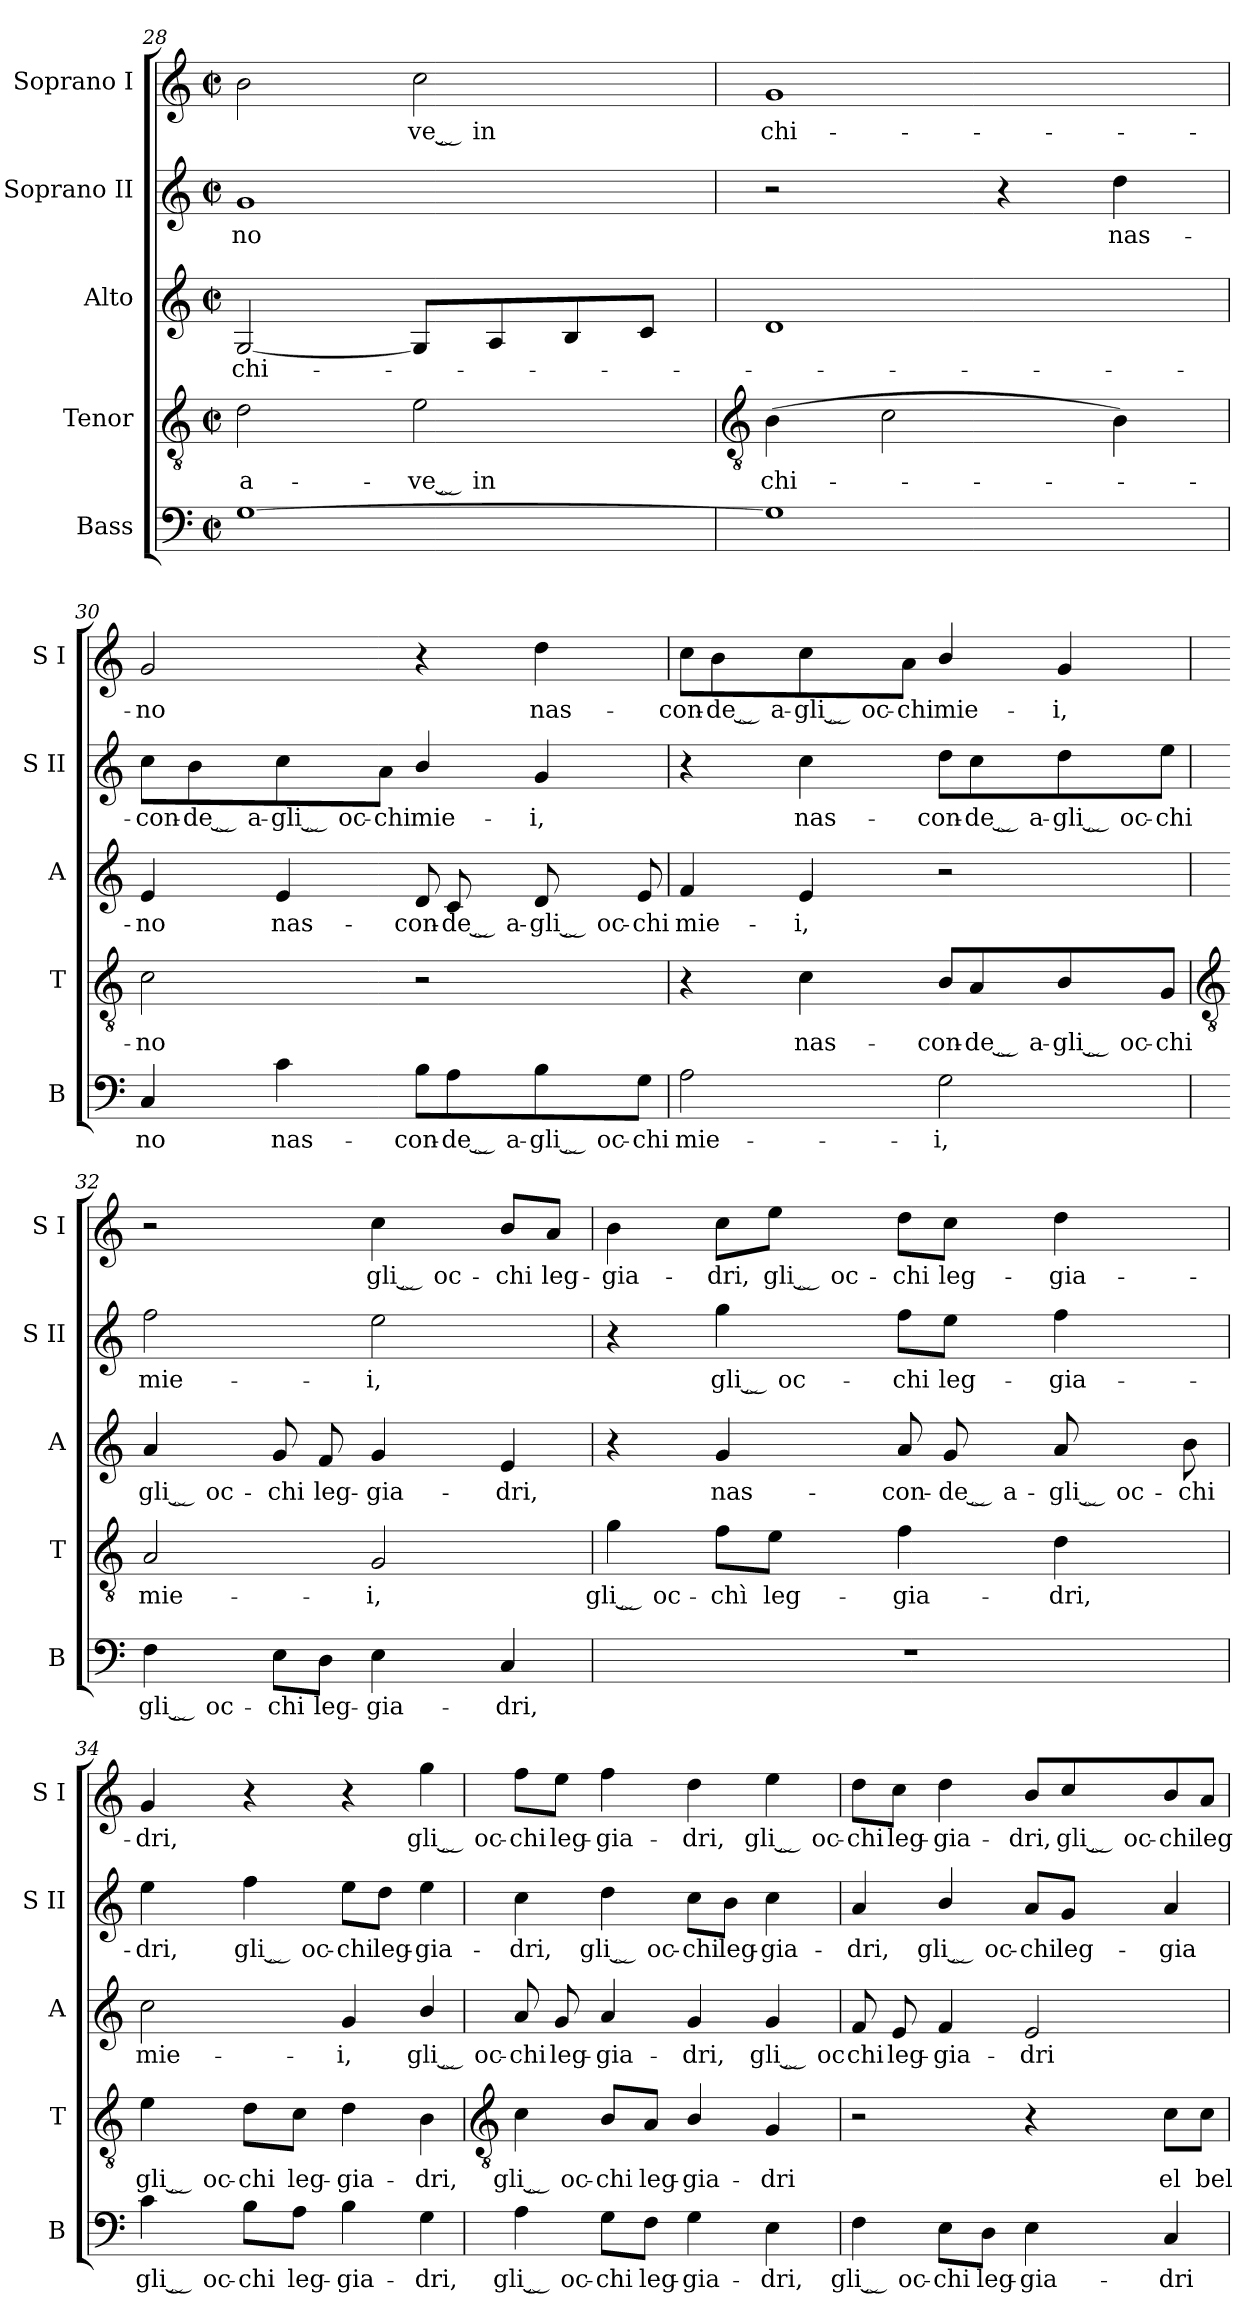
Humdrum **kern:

**kern	**text	**kern	**text	**kern	**text	**kern	**text	**kern	**text
*part5	*part5	*part4	*part4	*part3	*part3	*part2	*part2	*part1	*part1
*staff5	*staff5	*staff4	*staff4	*staff3	*staff3	*staff2	*staff2	*staff1	*staff1
*I"Bass	*	*I"Tenor	*	*I"Alto	*	*I"Soprano II	*	*I"Soprano I	*
*I'B	*	*I'T	*	*I'A	*	*I'S II	*	*I'S I	*
*clefF4	*	*clefGv2	*	*clefG2	*	*clefG2	*	*clefG2	*
*k[]	*	*k[]	*	*k[]	*	*k[]	*	*k[]	*
*C:	*	*C:	*	*C:	*	*C:	*	*C:	*
*M2/2	*	*M2/2	*	*M2/2	*	*M2/2	*	*M2/2	*
*met(c|)	*	*met(c|)	*	*met(c|)	*	*met(c|)	*	*met(c|)	*
=28	=28	=28	=28	=28	=28	=28	=28	=28	=28
!	!	!	!LO:LY:b	!	!LO:LY:b	!	!LO:LY:b	!	!
[1G	.	2d	-a-	[2G	-chi-	1g	-no	2b	.
!	!	!	!LO:LY:b	!	!	!	!	!	!LO:LY:b
.	.	2e	-ve ̮ in	8GL]	.	.	.	2cc	ve ̮ in
.	.	.	.	8A	.	.	.	.	.
.	.	.	.	8B	.	.	.	.	.
.	.	.	.	8cJ	.	.	.	.	.
!!LO:LB:g=z
=29	=29	=29	=29	=29	=29	=29	=29	=29	=29
*	*	*clefGv2	*	*	*	*	*	*	*
!	!	!	!LO:LY:b	!	!	!	!	!	!LO:LY:b
1G]	.	(>4B	chi-	1d	.	2r	.	1g	chi-
.	.	2c	.	.	.	.	.	.	.
.	.	.	.	.	.	4r	.	.	.
!	!	!	!	!	!	!	!LO:LY:b	!	!
.	.	4B)	.	.	.	4dd	nas-	.	.
=30	=30	=30	=30	=30	=30	=30	=30	=30	=30
!	!LO:LY:b	!	!LO:LY:b	!	!LO:LY:b	!	!LO:LY:b	!	!LO:LY:b
4C	no	2c	no	4e	no	8cc\L	-con-	2g	-no
!	!	!	!	!	!	!	!LO:LY:b	!	!
.	.	.	.	.	.	8b\	-de ̮ a-	.	.
!	!LO:LY:b	!	!	!	!LO:LY:b	!	!LO:LY:b	!	!
4c	nas-	.	.	4e	nas-	8cc\	-gli ̮ oc-	.	.
!	!	!	!	!	!	!	!LO:LY:b	!	!
.	.	.	.	.	.	8a\J	-chi	.	.
!	!LO:LY:b	!	!	!	!LO:LY:b	!	!LO:LY:b	!	!
8B\L	-con-	2r	.	8d	-con-	4b/	mie-	4r	.
!	!LO:LY:b	!	!	!	!LO:LY:b	!	!	!	!
8A\	-de ̮ a-	.	.	8c	-de ̮ a-	.	.	.	.
!	!LO:LY:b	!	!	!	!LO:LY:b	!	!LO:LY:b	!	!LO:LY:b
8B\	-gli ̮ oc-	.	.	8d	-gli ̮ oc-	4g	-i,	4dd	nas-
!	!LO:LY:b	!	!	!	!LO:LY:b	!	!	!	!
8G\J	-chi	.	.	8e	-chi	.	.	.	.
=31	=31	=31	=31	=31	=31	=31	=31	=31	=31
!	!LO:LY:b	!	!	!	!LO:LY:b	!	!	!	!LO:LY:b
2A	mie-	4r	.	4f	mie-	4r	.	8cc\L	-con-
!	!	!	!	!	!	!	!	!	!LO:LY:b
.	.	.	.	.	.	.	.	8b\	-de ̮ a-
!	!	!	!LO:LY:b	!	!LO:LY:b	!	!LO:LY:b	!	!LO:LY:b
.	.	4c	nas-	4e	-i,	4cc	nas-	8cc\	-gli ̮ oc-
!	!	!	!	!	!	!	!	!	!LO:LY:b
.	.	.	.	.	.	.	.	8a\J	-chi
!	!LO:LY:b	!	!LO:LY:b	!	!	!	!LO:LY:b	!	!LO:LY:b
2G	-i,	8B/L	-con-	2r	.	8dd\L	-con-	4b/	mie-
!	!	!	!LO:LY:b	!	!	!	!LO:LY:b	!	!
.	.	8A/	-de ̮ a-	.	.	8cc\	-de ̮ a-	.	.
!	!	!	!LO:LY:b	!	!	!	!LO:LY:b	!	!LO:LY:b
.	.	8B/	-gli ̮ oc-	.	.	8dd\	-gli ̮ oc-	4g	-i,
!	!	!	!LO:LY:b	!	!	!	!LO:LY:b	!	!
.	.	8G/J	-chi	.	.	8ee\J	-chi	.	.
!!LO:LB:g=z
=32	=32	=32	=32	=32	=32	=32	=32	=32	=32
*	*	*clefGv2	*	*	*	*	*	*	*
!	!LO:LY:b	!	!LO:LY:b	!	!LO:LY:b	!	!LO:LY:b	!	!
4F	gli ̮ oc-	2A	mie-	4a	gli ̮ oc-	2ff	mie-	2r	.
!	!LO:LY:b	!	!	!	!LO:LY:b	!	!	!	!
8E\L	-chi	.	.	8g	-chi	.	.	.	.
!	!LO:LY:b	!	!	!	!LO:LY:b	!	!	!	!
8D\J	leg-	.	.	8f	leg-	.	.	.	.
!	!LO:LY:b	!	!LO:LY:b	!	!LO:LY:b	!	!LO:LY:b	!	!LO:LY:b
4E	-gia-	2G	-i,	4g	-gia-	2ee	-i,	4cc	gli ̮ oc-
!	!LO:LY:b	!	!	!	!LO:LY:b	!	!	!	!LO:LY:b
4C	-dri,	.	.	4e	-dri,	.	.	8b/L	-chi
!	!	!	!	!	!	!	!	!	!LO:LY:b
.	.	.	.	.	.	.	.	8a/J	leg-
=33	=33	=33	=33	=33	=33	=33	=33	=33	=33
!	!	!	!LO:LY:b	!	!	!	!	!	!LO:LY:b
1r	.	4g	gli ̮ oc-	4r	.	4r	.	4b	-gia-
!	!	!	!LO:LY:b	!	!LO:LY:b	!	!LO:LY:b	!	!LO:LY:b
.	.	8f\L	-chì	4g	nas-	4gg	gli ̮ oc-	8cc\L	-dri,
!	!	!	!LO:LY:b	!	!	!	!	!	!LO:LY:b
.	.	8e\J	leg-	.	.	.	.	8ee\J	gli ̮ oc-
!	!	!	!LO:LY:b	!	!LO:LY:b	!	!LO:LY:b	!	!LO:LY:b
.	.	4f	-gia-	8a	-con-	8ff\L	-chi	8dd\L	-chi
!	!	!	!	!	!LO:LY:b	!	!LO:LY:b	!	!LO:LY:b
.	.	.	.	8g	-de ̮ a-	8ee\J	leg-	8cc\J	leg-
!	!	!	!LO:LY:b	!	!LO:LY:b	!	!LO:LY:b	!	!LO:LY:b
.	.	4d	-dri,	8a	-gli ̮ oc-	4ff	-gia-	4dd	-gia-
!	!	!	!	!	!LO:LY:b	!	!	!	!
.	.	.	.	8b	-chi	.	.	.	.
=34	=34	=34	=34	=34	=34	=34	=34	=34	=34
!	!LO:LY:b	!	!LO:LY:b	!	!LO:LY:b	!	!LO:LY:b	!	!LO:LY:b
4c	gli ̮ oc-	4e	gli ̮ oc-	2cc	mie-	4ee	-dri,	4g	-dri,
!	!LO:LY:b	!	!LO:LY:b	!	!	!	!LO:LY:b	!	!
8B\L	-chi	8d\L	-chi	.	.	4ff	gli ̮ oc-	4r	.
!	!LO:LY:b	!	!LO:LY:b	!	!	!	!	!	!
8A\J	leg-	8c\J	leg-	.	.	.	.	.	.
!	!LO:LY:b	!	!LO:LY:b	!	!LO:LY:b	!	!LO:LY:b	!	!
4B	-gia-	4d	-gia-	4g	-i,	8ee\L	-chi	4r	.
!	!	!	!	!	!	!	!LO:LY:b	!	!
.	.	.	.	.	.	8dd\J	leg-	.	.
!	!LO:LY:b	!	!LO:LY:b	!	!LO:LY:b	!	!LO:LY:b	!	!LO:LY:b
4G	-dri,	4B	-dri,	4b/	gli ̮ oc-	4ee	-gia-	4gg	gli ̮ oc-
!!LO:LB:g=z
=35	=35	=35	=35	=35	=35	=35	=35	=35	=35
*	*	*clefGv2	*	*	*	*	*	*	*
!	!LO:LY:b	!	!LO:LY:b	!	!LO:LY:b	!	!LO:LY:b	!	!LO:LY:b
4A	gli ̮ oc-	4c	gli ̮ oc-	8a	-chi	4cc	-dri,	8ff\L	-chi
!	!	!	!	!	!LO:LY:b	!	!	!	!LO:LY:b
.	.	.	.	8g	leg-	.	.	8ee\J	leg-
!	!LO:LY:b	!	!LO:LY:b	!	!LO:LY:b	!	!LO:LY:b	!	!LO:LY:b
8G\L	-chi	8B/L	-chi	4a	-gia-	4dd	gli ̮ oc-	4ff	-gia-
!	!LO:LY:b	!	!LO:LY:b	!	!	!	!	!	!
8F\J	leg-	8A/J	leg-	.	.	.	.	.	.
!	!LO:LY:b	!	!LO:LY:b	!	!LO:LY:b	!	!LO:LY:b	!	!LO:LY:b
4G	-gia-	4B/	-gia-	4g	-dri,	8cc\L	-chi	4dd	-dri,
!	!	!	!	!	!	!	!LO:LY:b	!	!
.	.	.	.	.	.	8b\J	leg-	.	.
!	!LO:LY:b	!	!LO:LY:b	!	!LO:LY:b	!	!LO:LY:b	!	!LO:LY:b
4E	-dri,	4G	-dri	4g	gli ̮ oc	4cc	-gia-	4ee	gli ̮ oc-
=36	=36	=36	=36	=36	=36	=36	=36	=36	=36
!	!LO:LY:b	!	!	!	!LO:LY:b	!	!LO:LY:b	!	!LO:LY:b
4F	gli ̮ oc-	2r	.	8f	chi	4a	-dri,	8dd\L	-chi
!	!	!	!	!	!LO:LY:b	!	!	!	!LO:LY:b
.	.	.	.	8e	leg-	.	.	8cc\J	leg-
!	!LO:LY:b	!	!	!	!LO:LY:b	!	!LO:LY:b	!	!LO:LY:b
8E\L	-chi	.	.	4f	-gia-	4b/	gli ̮ oc-	4dd	-gia-
!	!LO:LY:b	!	!	!	!	!	!	!	!
8D\J	leg-	.	.	.	.	.	.	.	.
!	!LO:LY:b	!	!	!	!LO:LY:b	!	!LO:LY:b	!	!LO:LY:b
4E	-gia-	4r	.	2e	-dri	8a/L	-chi	8b/L	-dri,
!	!	!	!	!	!	!	!LO:LY:b	!	!LO:LY:b
.	.	.	.	.	.	8g/J	leg-	8cc/	gli ̮ oc-
!	!LO:LY:b	!	!LO:LY:b	!	!	!	!LO:LY:b	!	!LO:LY:b
4C	-dri	8c\L	el	.	.	4a	-gia-	8b/	-chi
!	!	!	!LO:LY:b	!	!	!	!	!	!LO:LY:b
.	.	8c\J	bel	.	.	.	.	8a/J	leg-
=	=	=	=	=	=	=	=	=	=
*-	*-	*-	*-	*-	*-	*-	*-	*-	*-
